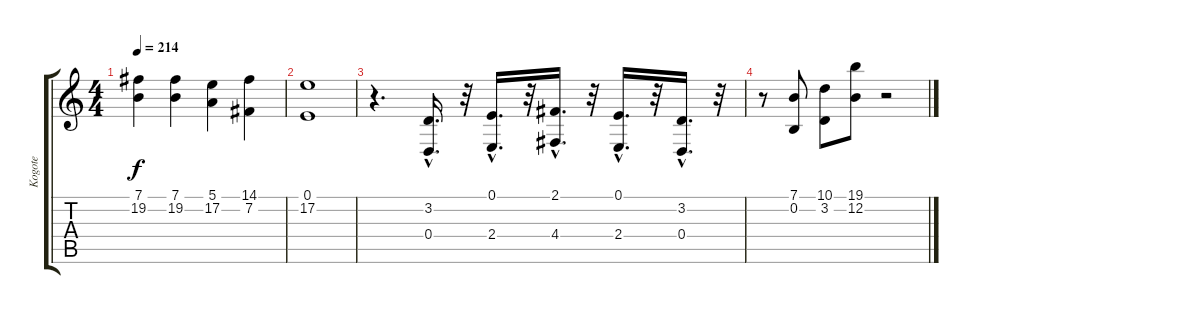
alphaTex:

\track ("Kogote" "Kogote") {instrument brasssection}
\staff {score tabs}
\tuning (E4 B3 G3 D3 A2 E2) {hide}
\ts (4 4)
\tempo 214
\clef g2
\ks c
(7.1 19.2).4{dy f} (7.1 19.2).4 (5.1 17.2).4 (14.1 7.2).4 |
(0.1 17.2).1 |
r.4{d} (3.2{hac} 0.4{hac}).16{d} r.32 (0.1{hac} 2.4{hac}).16{d} r.32 (2.1{hac} 4.4{hac}).16{d} r.32 (0.1{hac} 2.4{hac}).16{d} r.32 (3.2{hac} 0.4{hac}).16{d} r.32 |
r.8 (7.1 0.2).8 (10.1 3.2).8 (19.1 12.2).8 r.2
